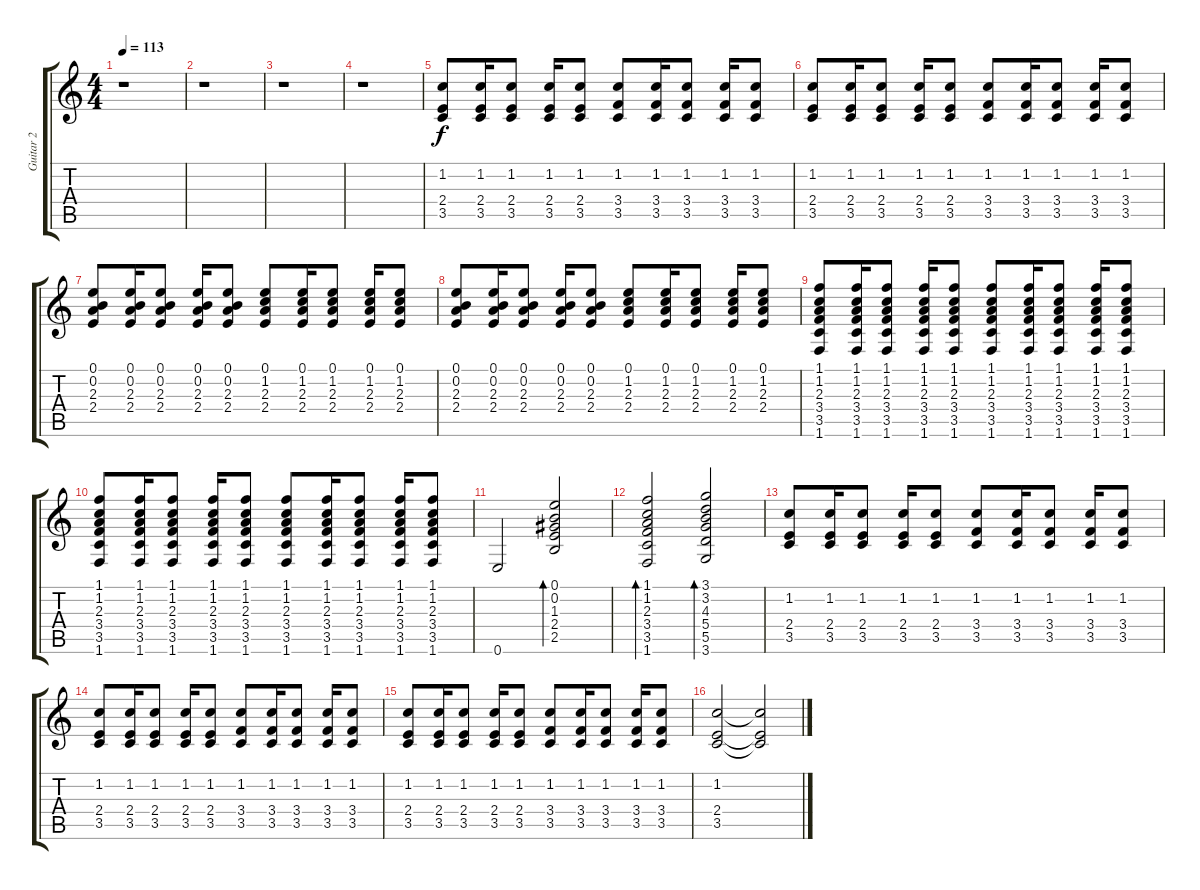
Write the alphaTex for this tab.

\track ("Guitar 2" "Guitar 2") {instrument electricguitarclean}
\staff {score tabs}
\tuning (E4 B3 G3 D3 A2 E2) {hide}
\ts (4 4)
\tempo 113
\clef g2
\ks c
r.1{dy f} |
r.1 |
r.1 |
r.1 |
(1.2 2.4 3.5).8 (1.2 2.4 3.5).16 (1.2 2.4 3.5).8 (1.2 2.4 3.5).16 (1.2 2.4 3.5).8 (1.2 3.4 3.5).8 (1.2 3.4 3.5).16 (1.2 3.4 3.5).8 (1.2 3.4 3.5).16 (1.2 3.4 3.5).8 |
(1.2 2.4 3.5).8 (1.2 2.4 3.5).16 (1.2 2.4 3.5).8 (1.2 2.4 3.5).16 (1.2 2.4 3.5).8 (1.2 3.4 3.5).8 (1.2 3.4 3.5).16 (1.2 3.4 3.5).8 (1.2 3.4 3.5).16 (1.2 3.4 3.5).8 |
(0.1 0.2 2.3 2.4).8 (0.1 0.2 2.3 2.4).16 (0.1 0.2 2.3 2.4).8 (0.1 0.2 2.3 2.4).16 (0.1 0.2 2.3 2.4).8 (0.1 1.2 2.3 2.4).8 (0.1 1.2 2.3 2.4).16 (0.1 1.2 2.3 2.4).8 (0.1 1.2 2.3 2.4).16 (0.1 1.2 2.3 2.4).8 |
(0.1 0.2 2.3 2.4).8 (0.1 0.2 2.3 2.4).16 (0.1 0.2 2.3 2.4).8 (0.1 0.2 2.3 2.4).16 (0.1 0.2 2.3 2.4).8 (0.1 1.2 2.3 2.4).8 (0.1 1.2 2.3 2.4).16 (0.1 1.2 2.3 2.4).8 (0.1 1.2 2.3 2.4).16 (0.1 1.2 2.3 2.4).8 |
(1.1 1.2 2.3 3.4 3.5 1.6).8 (1.1 1.2 2.3 3.4 3.5 1.6).16 (1.1 1.2 2.3 3.4 3.5 1.6).8 (1.1 1.2 2.3 3.4 3.5 1.6).16 (1.1 1.2 2.3 3.4 3.5 1.6).8 (1.1 1.2 2.3 3.4 3.5 1.6).8 (1.1 1.2 2.3 3.4 3.5 1.6).16 (1.1 1.2 2.3 3.4 3.5 1.6).8 (1.1 1.2 2.3 3.4 3.5 1.6).16 (1.1 1.2 2.3 3.4 3.5 1.6).8 |
(1.1 1.2 2.3 3.4 3.5 1.6).8 (1.1 1.2 2.3 3.4 3.5 1.6).16 (1.1 1.2 2.3 3.4 3.5 1.6).8 (1.1 1.2 2.3 3.4 3.5 1.6).16 (1.1 1.2 2.3 3.4 3.5 1.6).8 (1.1 1.2 2.3 3.4 3.5 1.6).8 (1.1 1.2 2.3 3.4 3.5 1.6).16 (1.1 1.2 2.3 3.4 3.5 1.6).8 (1.1 1.2 2.3 3.4 3.5 1.6).16 (1.1 1.2 2.3 3.4 3.5 1.6).8 |
0.6.2{volume 16 balance 8} (0.1 0.2 1.3 2.4 2.5).2{bd 240} |
(1.1 1.2 2.3 3.4 3.5 1.6).2{bd 480} (3.1 3.2 4.3 5.4 5.5 3.6).2{bd 480} |
(1.2 2.4 3.5).8{volume 12 balance 12} (1.2 2.4 3.5).16 (1.2 2.4 3.5).8 (1.2 2.4 3.5).16 (1.2 2.4 3.5).8 (1.2 3.4 3.5).8 (1.2 3.4 3.5).16 (1.2 3.4 3.5).8 (1.2 3.4 3.5).16 (1.2 3.4 3.5).8 |
(1.2 2.4 3.5).8 (1.2 2.4 3.5).16 (1.2 2.4 3.5).8 (1.2 2.4 3.5).16 (1.2 2.4 3.5).8 (1.2 3.4 3.5).8 (1.2 3.4 3.5).16 (1.2 3.4 3.5).8 (1.2 3.4 3.5).16 (1.2 3.4 3.5).8 |
(1.2 2.4 3.5).8 (1.2 2.4 3.5).16 (1.2 2.4 3.5).8 (1.2 2.4 3.5).16 (1.2 2.4 3.5).8 (1.2 3.4 3.5).8 (1.2 3.4 3.5).16 (1.2 3.4 3.5).8 (1.2 3.4 3.5).16 (1.2 3.4 3.5).8 |
(1.2 2.4 3.5).2 (1.2{t} 2.4{t} 3.5{t}).2
